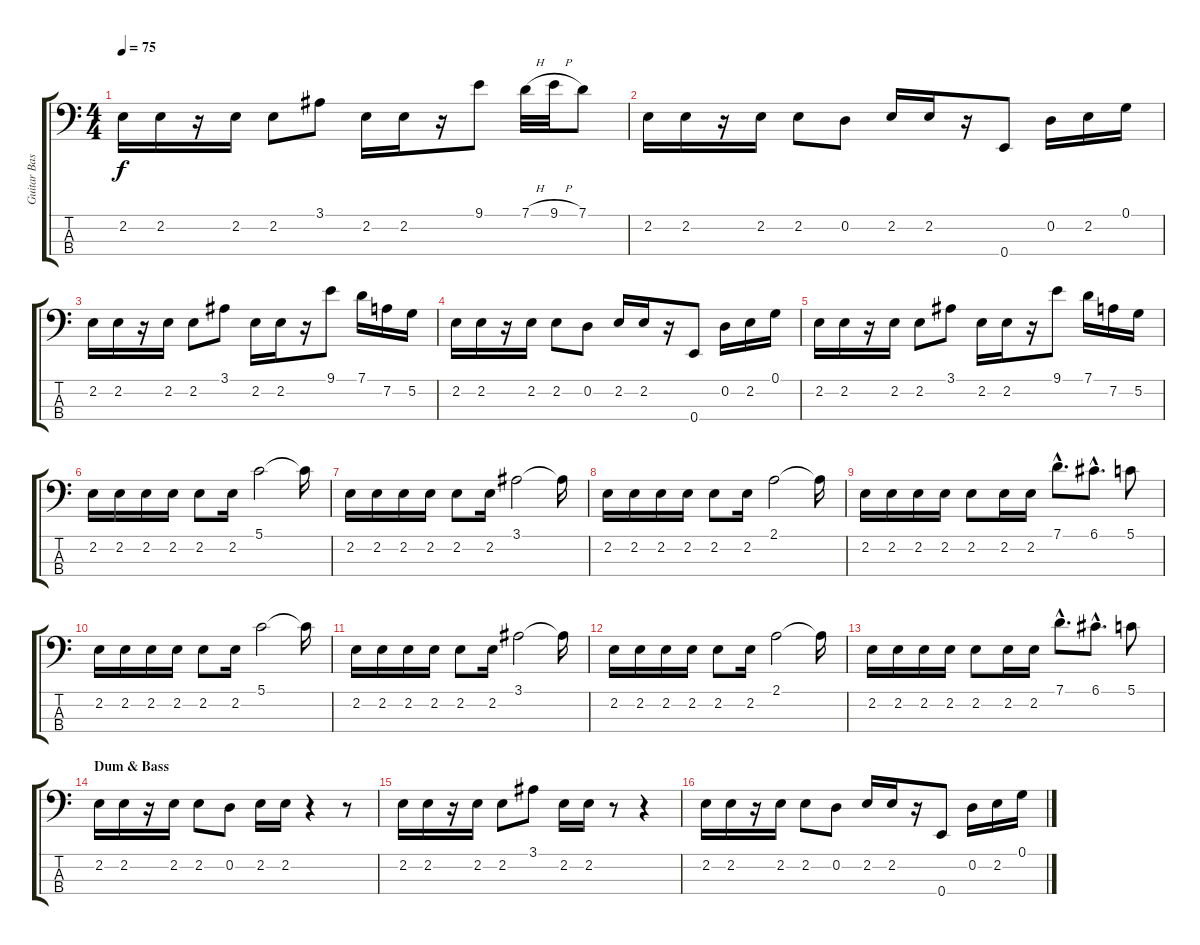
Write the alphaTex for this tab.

\track ("Guitar Bass" "Guitar Bas") {instrument electricbassfinger}
\staff {score tabs}
\tuning (G2 D2 A1 E1) {hide}
\ts (4 4)
\tempo 75
\clef f4
\ks c
2.2.16{dy f} 2.2.16 r.16 2.2.16 2.2.8 3.1.8 2.2.16 2.2.16 r.16 9.1.8 7.1{h}.32 9.1{h}.32 7.1.8 |
2.2.16 2.2.16 r.16 2.2.16 2.2.8 0.2.8 2.2.16 2.2.16 r.16 0.4.8 0.2.16 2.2.16 0.1.16 |
2.2.16 2.2.16 r.16 2.2.16 2.2.8 3.1.8 2.2.16 2.2.16 r.16 9.1.8 7.1.16 7.2.16 5.2.16 |
2.2.16 2.2.16 r.16 2.2.16 2.2.8 0.2.8 2.2.16 2.2.16 r.16 0.4.8 0.2.16 2.2.16 0.1.16 |
2.2.16 2.2.16 r.16 2.2.16 2.2.8 3.1.8 2.2.16 2.2.16 r.16 9.1.8 7.1.16 7.2.16 5.2.16 |
2.2.16 2.2.16 2.2.16 2.2.16 2.2.8 2.2.16 5.1.2 5.1{t}.16 |
2.2.16 2.2.16 2.2.16 2.2.16 2.2.8 2.2.16 3.1.2 3.1{t}.16 |
2.2.16 2.2.16 2.2.16 2.2.16 2.2.8 2.2.16 2.1.2 2.1{t}.16 |
2.2.16 2.2.16 2.2.16 2.2.16 2.2.8 2.2.16 2.2.16 7.1{hac}.8{d} 6.1{hac}.8{d} 5.1.8 |
2.2.16 2.2.16 2.2.16 2.2.16 2.2.8 2.2.16 5.1.2 5.1{t}.16 |
2.2.16 2.2.16 2.2.16 2.2.16 2.2.8 2.2.16 3.1.2 3.1{t}.16 |
2.2.16 2.2.16 2.2.16 2.2.16 2.2.8 2.2.16 2.1.2 2.1{t}.16 |
2.2.16 2.2.16 2.2.16 2.2.16 2.2.8 2.2.16 2.2.16 7.1{hac}.8{d} 6.1{hac}.8{d} 5.1.8 |
\section ("" "Dum & Bass")
2.2.16 2.2.16 r.16 2.2.16 2.2.8 0.2.8 2.2.16 2.2.16 r.4 r.8 |
2.2.16 2.2.16 r.16 2.2.16 2.2.8 3.1.8 2.2.16 2.2.16 r.8 r.4 |
2.2.16 2.2.16 r.16 2.2.16 2.2.8 0.2.8 2.2.16 2.2.16 r.16 0.4.8 0.2.16 2.2.16 0.1.16
